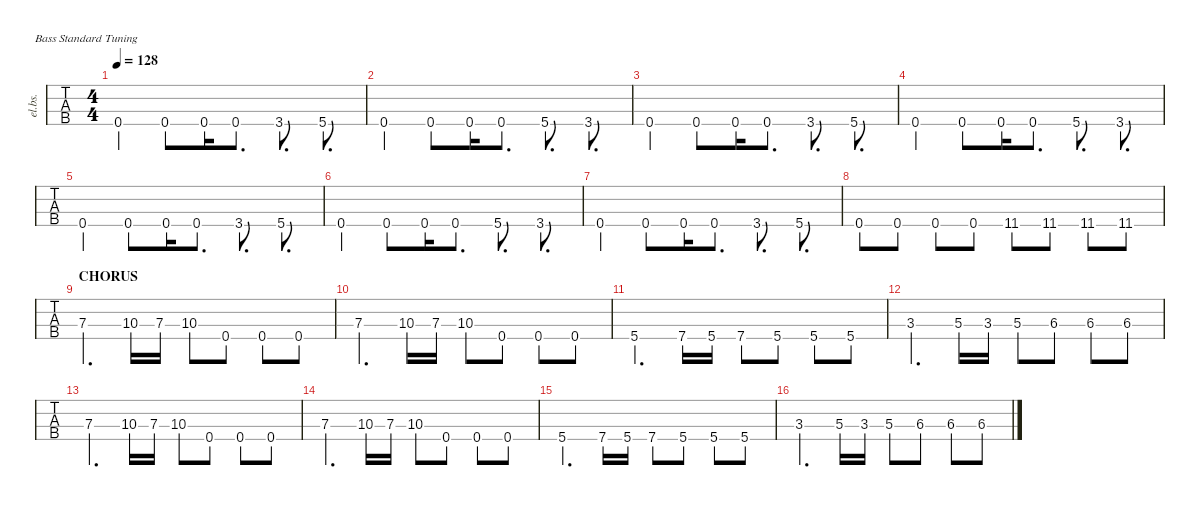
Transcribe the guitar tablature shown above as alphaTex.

\defaultSystemsLayout 4
\hideDynamics
\bracketExtendMode nobrackets
\track ("Electric Bass" "el.bs.") {instrument electricbassfinger}
\staff {tabs}
\tuning (G2 D2 A1 E1)
\ts (4 4)
\tempo 128
\clef f4
\ks c
0.4.4{dy mf} 0.4.8 0.4.16 0.4.8{d} 3.4.8{d} 5.4.8{d} |
0.4.4 0.4.8 0.4.16 0.4.8{d} 5.4.8{d} 3.4.8{d} |
0.4.4 0.4.8 0.4.16 0.4.8{d} 3.4.8{d} 5.4.8{d} |
0.4.4 0.4.8 0.4.16 0.4.8{d} 5.4.8{d} 3.4.8{d} |
0.4.4 0.4.8 0.4.16 0.4.8{d} 3.4.8{d} 5.4.8{d} |
0.4.4 0.4.8 0.4.16 0.4.8{d} 5.4.8{d} 3.4.8{d} |
0.4.4 0.4.8 0.4.16 0.4.8{d} 3.4.8{d} 5.4.8{d} |
0.4.8 0.4.8 0.4.8 0.4.8 11.4{acc #}.8 11.4{acc #}.8 11.4{acc #}.8 11.4{acc #}.8 |
\section ("" "CHORUS")
7.3.4{d} 10.3.16 7.3.16 10.3.8 0.4.8 0.4.8 0.4.8 |
7.3.4{d} 10.3.16 7.3.16 10.3.8 0.4.8 0.4.8 0.4.8 |
5.4.4{d} 7.4.16 5.4.16 7.4.8 5.4.8 5.4.8 5.4.8 |
3.3.4{d} 5.3.16 3.3.16 5.3.8 6.3{acc #}.8 6.3{acc #}.8 6.3{acc #}.8 |
7.3.4{d} 10.3.16 7.3.16 10.3.8 0.4.8 0.4.8 0.4.8 |
7.3.4{d} 10.3.16 7.3.16 10.3.8 0.4.8 0.4.8 0.4.8 |
5.4.4{d} 7.4.16 5.4.16 7.4.8 5.4.8 5.4.8 5.4.8 |
3.3.4{d} 5.3.16 3.3.16 5.3.8 6.3{acc #}.8 6.3{acc #}.8 6.3{acc #}.8
